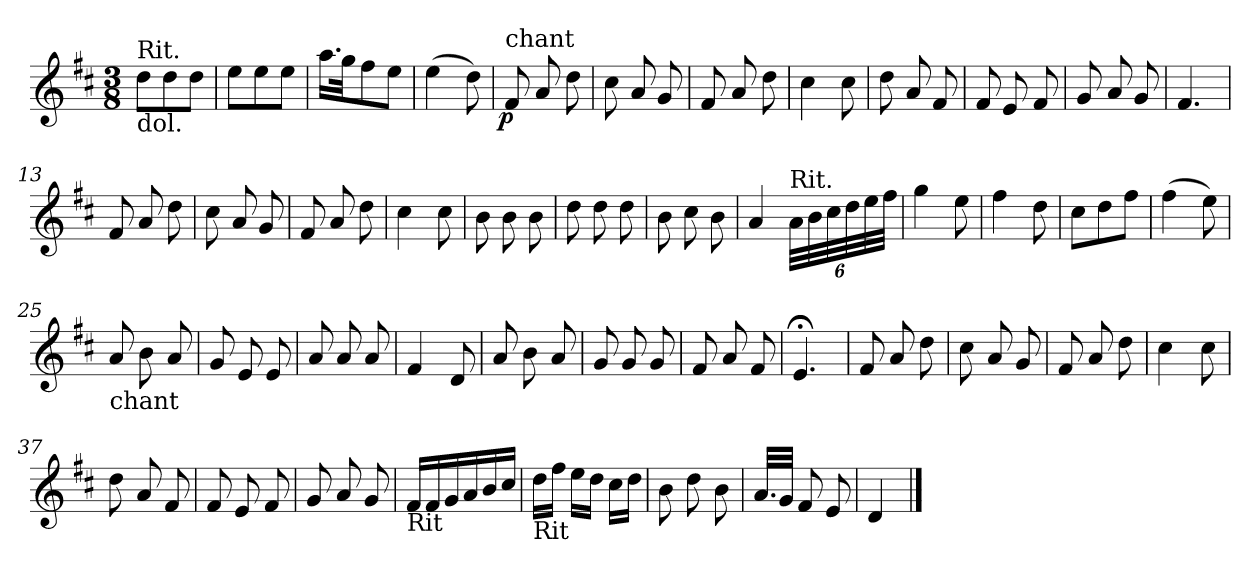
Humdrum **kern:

**kern	**dynam
*part1	*part1
*staff1	*staff1
*clefG2	*
*k[f#c#]	*
*D:	*
*M3/8	*
=1	=1
!LO:TX:a:t=Rit.	!
!LO:TX:b:t=dol.	!
8dd\L	.
8dd\	.
8dd\J	.
=2	=2
8ee\L	.
8ee\	.
8ee\J	.
=3	=3
16.aa\LL	.
32gg\Jk	.
8ff#\	.
8ee\J	.
=4	=4
(>4ee\	.
8dd\)	.
=5	=5
!LO:TX:a:t=chant	!
!	!LO:DY:b:cj
8f#/	p
8a/	.
8dd\	.
=6	=6
8cc#\	.
8a/	.
8g/	.
=7	=7
8f#/	.
8a/	.
8dd\	.
=8	=8
4cc#\	.
8cc#\	.
=9	=9
8dd\	.
8a/	.
8f#/	.
=10	=10
8f#/	.
8e/	.
8f#/	.
!!LO:LB:g=z
=11	=11
8g/	.
8a/	.
8g/	.
=12	=12
4.f#/	.
=13	=13
8f#/	.
8a/	.
8dd\	.
=14	=14
8cc#\	.
8a/	.
8g/	.
=15	=15
8f#/	.
8a/	.
8dd\	.
=16	=16
4cc#\	.
8cc#\	.
=17	=17
8b\	.
8b\	.
8b\	.
=18	=18
8dd\	.
8dd\	.
8dd\	.
=19	=19
8b\	.
8cc#\	.
8b\	.
=20	=20
4a/	.
!LO:TX:a:t=Rit.	!
48a\LL	.
48b\	.
48cc#\	.
48dd\	.
48ee\	.
48ff#\JJ	.
=21	=21
4gg\	.
8ee\	.
!!LO:LB:g=z
=22	=22
4ff#\	.
8dd\	.
=23	=23
8cc#\L	.
8dd\	.
8ff#\J	.
=24	=24
(>4ff#\	.
8ee\)	.
=25	=25
!LO:TX:b:t=chant	!
8a/	.
8b\	.
8a/	.
!!LO:LB:g=z
=26	=26
8g/	.
8e/	.
8e/	.
!!LO:LB:g=z
=27	=27
8a/	.
8a/	.
8a/	.
=28	=28
4f#/	.
8d/	.
=29	=29
8a/	.
8b\	.
8a/	.
=30	=30
8g/	.
8g/	.
8g/	.
=31	=31
8f#/	.
8a/	.
8f#/	.
=32	=32
4.e;</	.
=33	=33
8f#/	.
8a/	.
8dd\	.
=34	=34
8cc#\	.
8a/	.
8g/	.
=35	=35
8f#/	.
8a/	.
8dd\	.
=36	=36
4cc#\	.
8cc#\	.
=37	=37
8dd\	.
8a/	.
8f#/	.
!!LO:LB:g=z
=38	=38
8f#/	.
8e/	.
8f#/	.
=39	=39
8g/	.
8a/	.
8g/	.
=40	=40
!LO:TX:b:t=Rit	!
16f#/LL	.
16f#/	.
16g/	.
16a/	.
16b/	.
16cc#/JJ	.
=41	=41
!LO:TX:b:t=Rit	!
16dd\LL	.
16ff#\JJ	.
16ee\LL	.
16dd\JJ	.
16cc#\LL	.
16dd\JJ	.
=42	=42
8b\	.
8dd\	.
8b\	.
=43	=43
32.a/LLL	.
32g/JJJ	.
8f#/	.
8e/	.
=44	=44
4d/	.
==	==
*-	*-
